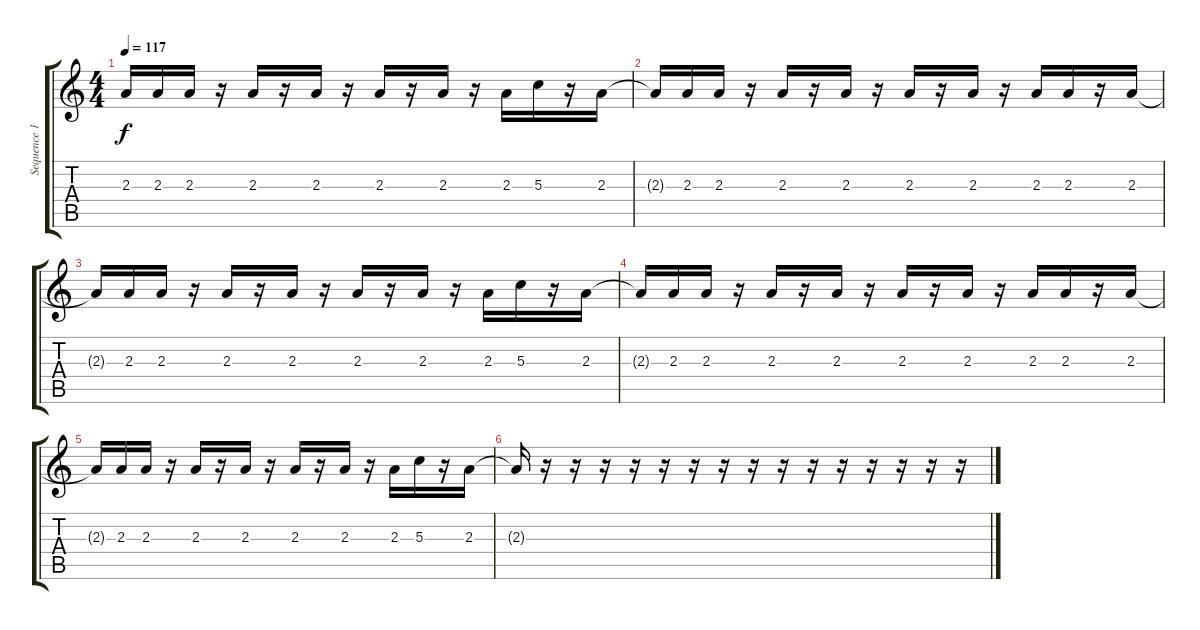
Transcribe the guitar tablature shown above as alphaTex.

\track ("Sequence 1" "Sequence 1") {instrument electricguitarjazz}
\staff {score tabs}
\tuning (E4 B3 G3 D3 A2 E2) {hide}
\ts (4 4)
\tempo 117
\clef g2
\ks c
2.3{t}.16{dy f} 2.3.16 2.3.16 r.16 2.3.16 r.16 2.3.16 r.16 2.3.16 r.16 2.3.16 r.16 2.3.16 5.3.16 r.16 2.3.16 |
2.3{t}.16 2.3.16 2.3.16 r.16 2.3.16 r.16 2.3.16 r.16 2.3.16 r.16 2.3.16 r.16 2.3.16 2.3.16 r.16 2.3.16 |
2.3{t}.16 2.3.16 2.3.16 r.16 2.3.16 r.16 2.3.16 r.16 2.3.16 r.16 2.3.16 r.16 2.3.16 5.3.16 r.16 2.3.16 |
2.3{t}.16 2.3.16 2.3.16 r.16 2.3.16 r.16 2.3.16 r.16 2.3.16 r.16 2.3.16 r.16 2.3.16 2.3.16 r.16 2.3.16 |
2.3{t}.16 2.3.16 2.3.16 r.16 2.3.16 r.16 2.3.16 r.16 2.3.16 r.16 2.3.16 r.16 2.3.16 5.3.16 r.16 2.3.16 |
2.3{t}.16 r.16 r.16 r.16 r.16 r.16 r.16 r.16 r.16 r.16 r.16 r.16 r.16 r.16 r.16 r.16
